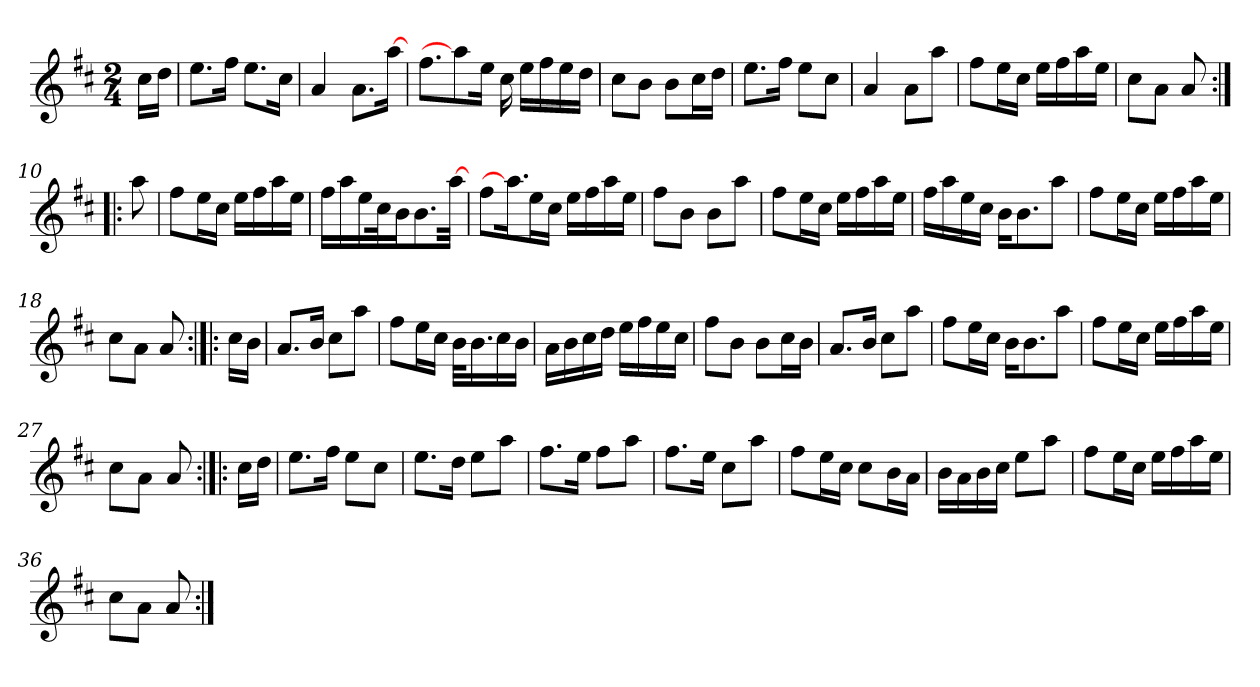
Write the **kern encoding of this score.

**kern
*part1
*staff1
*clefG2
*k[f#c#]
*M2/4
=1
16cc#\LL
16dd\JJ
=2
8.ee\L
16ff#\Jk
8.ee\L
16cc#\Jk
=3
4a/
8.a\L
[16aa\J
=4
8.ff#\L
8aa\J]
16ee\Jk
16cc#\
16ee\LL
16ff#\
16ee\
16dd\JJ
=5
8cc#\L
8b\J
8b\L
16cc#\L
16dd\JJ
=6
8.ee\L
16ff#\Jk
8ee\L
8cc#\J
=7
4a/
8a\L
8aa\J
=8
8ff#\L
16ee\L
16cc#\JJ
16ee\LL
16ff#\
16aa\
16ee\JJ
=9
8cc#\L
8a\J
8a/
=10:|!|:
8aa\
!!LO:LB:g=z
=11
8ff#\L
16ee\L
16cc#\JJ
16ee\LL
16ff#\
16aa\
16ee\JJ
=12
16ff#\LL
16aa\
16ee\
32cc#\K
16b\J
8.b\
[32aa\J
=13
8ff#\L
16.aa\J]
16ee\L
16cc#\JJ
16ee\LL
16ff#\
16aa\
16ee\JJ
=14
8ff#\L
8b\J
8b\L
8aa\J
=15
8ff#\L
16ee\L
16cc#\JJ
16ee\LL
16ff#\
16aa\
16ee\JJ
=16
16ff#\LL
16aa\
16ee\
16cc#\JJ
16b\KL
8.b\
8aa\J
=17
8ff#\L
16ee\L
16cc#\JJ
16ee\LL
16ff#\
16aa\
16ee\JJ
!!LO:LB:g=z
=18
8cc#\L
8a\J
8a/
=19:|!|:
16cc#\LL
16b\JJ
=20
8.a/L
16b/Jk
8cc#\L
8aa\J
=21
8ff#\L
16ee\L
16cc#\JJ
32b\KLL
16.b\
16cc#\
16b\JJ
=22
16a\LL
16b\
16cc#\
16dd\JJ
16ee\LL
16ff#\
16ee\
16cc#\JJ
=23
8ff#\L
8b\J
8b\L
16cc#\L
16b\JJ
=24
8.a/L
16b/Jk
8cc#\L
8aa\J
=25
8ff#\L
16ee\L
16cc#\JJ
16b\KL
8.b\
8aa\J
!!LO:LB:g=z
=26
8ff#\L
16ee\L
16cc#\JJ
16ee\LL
16ff#\
16aa\
16ee\JJ
=27
8cc#\L
8a\J
8a/
=28:|!|:
16cc#\LL
16dd\JJ
=29
8.ee\L
16ff#\Jk
8ee\L
8cc#\J
=30
8.ee\L
16dd\Jk
8ee\L
8aa\J
=31
8.ff#\L
16ee\Jk
8ff#\L
8aa\J
=32
8.ff#\L
16ee\Jk
8cc#\L
8aa\J
=33
8ff#\L
16ee\L
16cc#\JJ
8cc#\L
16b\L
16a\JJ
=34
16b\LL
16a\
16b\
16cc#\JJ
8ee\L
8aa\J
!!LO:LB:g=z
=35
8ff#\L
16ee\L
16cc#\JJ
16ee\LL
16ff#\
16aa\
16ee\JJ
=36
8cc#\L
8a\J
8a/
=:|!
*-
